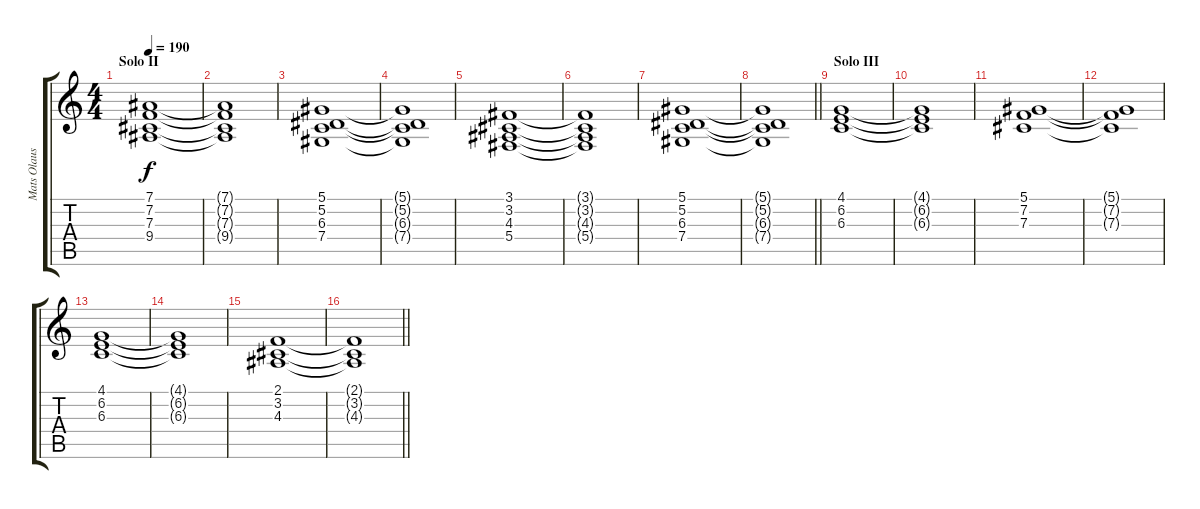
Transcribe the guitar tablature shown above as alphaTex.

\track ("Mats Olausson" "Mats Olaus") {instrument stringensemble1}
\staff {score tabs}
\tuning (Eb4 Bb3 Gb3 Db3 Ab2 Eb2) {hide}
\ts (4 4)
\section ("" "Solo II")
\tempo 190
\clef g2
\ks c
(7.1 7.2 7.3 9.4).1{dy f} |
(7.1{t} 7.2{t} 7.3{t} 9.4{t}).1 |
(5.1 5.2 6.3 7.4).1 |
(5.1{t} 5.2{t} 6.3{t} 7.4{t}).1 |
(3.1 3.2 4.3 5.4).1 |
(3.1{t} 3.2{t} 4.3{t} 5.4{t}).1 |
(5.1 5.2 6.3 7.4).1 |
\barLineRight lightlight
(5.1{t} 5.2{t} 6.3{t} 7.4{t}).1 |
\section ("" "Solo III")
(4.1 6.2 6.3).1 |
(4.1{t} 6.2{t} 6.3{t}).1 |
(5.1 7.2 7.3).1 |
(5.1{t} 7.2{t} 7.3{t}).1 |
(4.1 6.2 6.3).1 |
(4.1{t} 6.2{t} 6.3{t}).1 |
(2.1 3.2 4.3).1 |
\barLineRight lightlight
(2.1{t} 3.2{t} 4.3{t}).1
